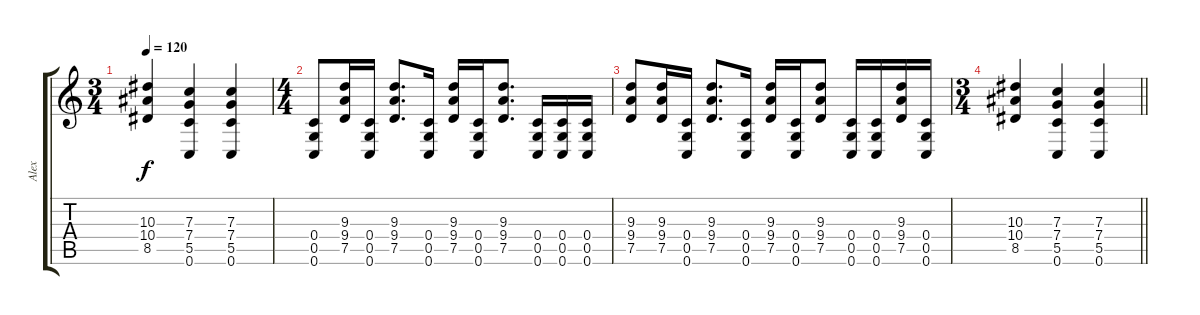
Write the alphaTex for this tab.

\track ("Alex" "Alex") {instrument distortionguitar}
\staff {score tabs}
\tuning (D4 A3 F3 C3 G2 C2) {hide}
\ts (3 4)
\tempo 120
\clef g2
\ks c
(10.3 10.4 8.5).4{dy f} (7.3 7.4 5.5 0.6).4 (7.3 7.4 5.5 0.6).4 |
\ts (4 4)
(0.4 0.5 0.6).8 (9.3 9.4 7.5).16 (0.4 0.5 0.6).16 (9.3 9.4 7.5).8{d} (0.4 0.5 0.6).16 (9.3 9.4 7.5).16 (0.4 0.5 0.6).16 (9.3 9.4 7.5).8{d} (0.4 0.5 0.6).16 (0.4 0.5 0.6).16 (0.4 0.5 0.6).16 |
(9.3 9.4 7.5).8 (9.3 9.4 7.5).16 (0.4 0.5 0.6).16 (9.3 9.4 7.5).8{d} (0.4 0.5 0.6).16 (9.3 9.4 7.5).16 (0.4 0.5 0.6).16 (9.3 9.4 7.5).8 (0.4 0.5 0.6).16 (0.4 0.5 0.6).16 (9.3 9.4 7.5).16 (0.4 0.5 0.6).16 |
\ts (3 4)
\barLineRight lightlight
(10.3 10.4 8.5).4 (7.3 7.4 5.5 0.6).4 (7.3 7.4 5.5 0.6).4
